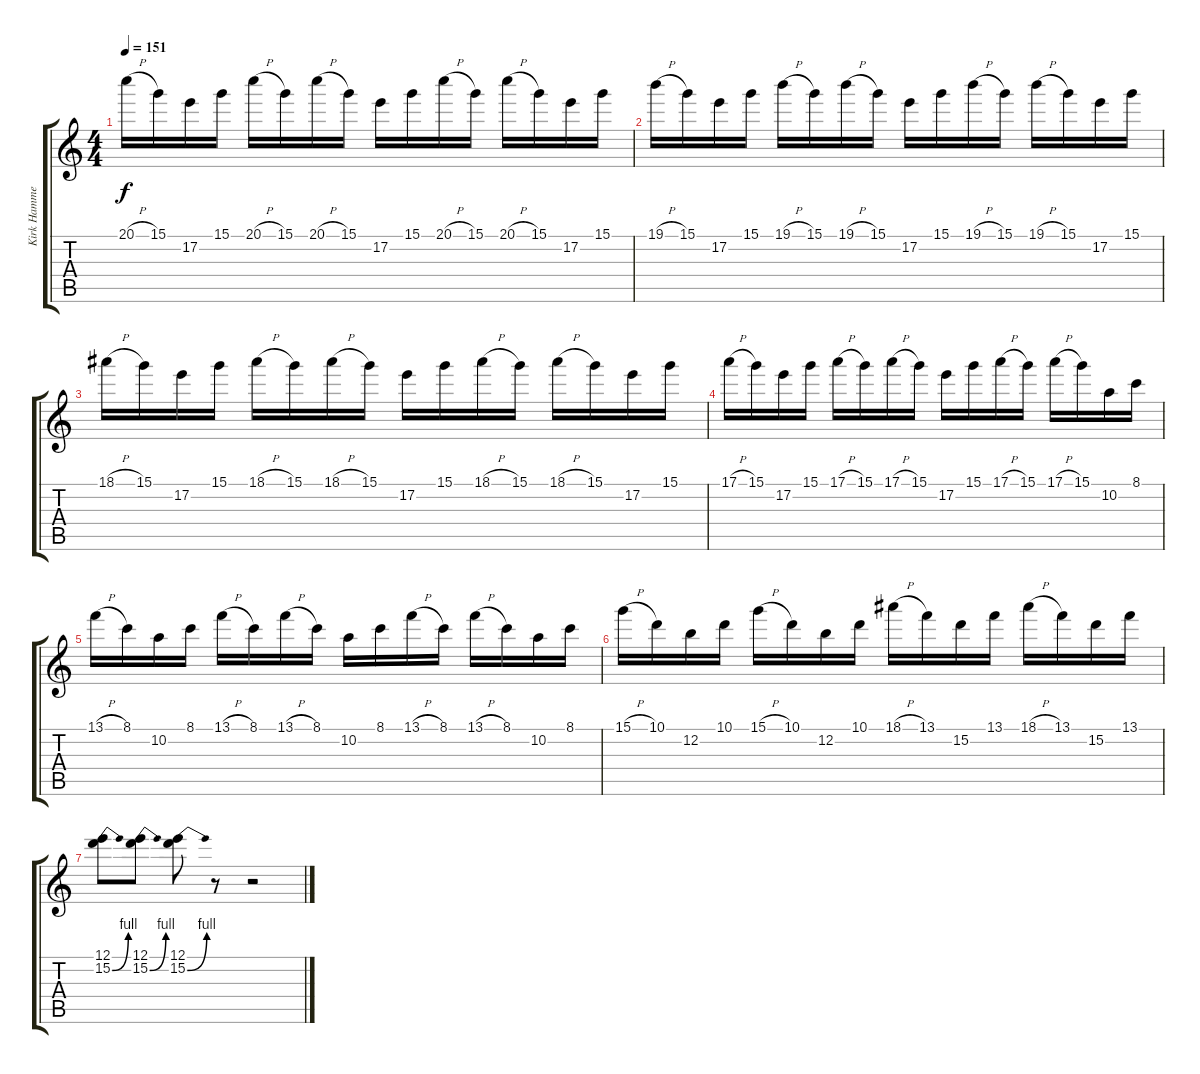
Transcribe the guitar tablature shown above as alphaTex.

\track ("Kirk Hammet" "Kirk Hamme") {instrument distortionguitar}
\staff {score tabs}
\tuning (E4 B3 G3 D3 A2 E2) {hide}
\ts (4 4)
\tempo 151
\clef g2
\ks c
20.1{h}.16{dy f} 15.1.16 17.2.16 15.1.16 20.1{h}.16 15.1.16 20.1{h}.16 15.1.16 17.2.16 15.1.16 20.1{h}.16 15.1.16 20.1{h}.16 15.1.16 17.2.16 15.1.16 |
19.1{h}.16 15.1.16 17.2.16 15.1.16 19.1{h}.16 15.1.16 19.1{h}.16 15.1.16 17.2.16 15.1.16 19.1{h}.16 15.1.16 19.1{h}.16 15.1.16 17.2.16 15.1.16 |
18.1{h}.16 15.1.16 17.2.16 15.1.16 18.1{h}.16 15.1.16 18.1{h}.16 15.1.16 17.2.16 15.1.16 18.1{h}.16 15.1.16 18.1{h}.16 15.1.16 17.2.16 15.1.16 |
17.1{h}.16 15.1.16 17.2.16 15.1.16 17.1{h}.16 15.1.16 17.1{h}.16 15.1.16 17.2.16 15.1.16 17.1{h}.16 15.1.16 17.1{h}.16 15.1.16 10.2.16 8.1.16 |
13.1{h}.16 8.1.16 10.2.16 8.1.16 13.1{h}.16 8.1.16 13.1{h}.16 8.1.16 10.2.16 8.1.16 13.1{h}.16 8.1.16 13.1{h}.16 8.1.16 10.2.16 8.1.16 |
15.1{h}.16 10.1.16 12.2.16 10.1.16 15.1{h}.16 10.1.16 12.2.16 10.1.16 18.1{h}.16 13.1.16 15.2.16 13.1.16 18.1{h}.16 13.1.16 15.2.16 13.1.16 |
(12.1 15.2{be (bend 0 0 60 4)}).8 (12.1 15.2{be (bend 0 0 60 4)}).8 (12.1 15.2{be (bend 0 0 60 4)}).8 r.8 r.2{volume 14 balance 1}
